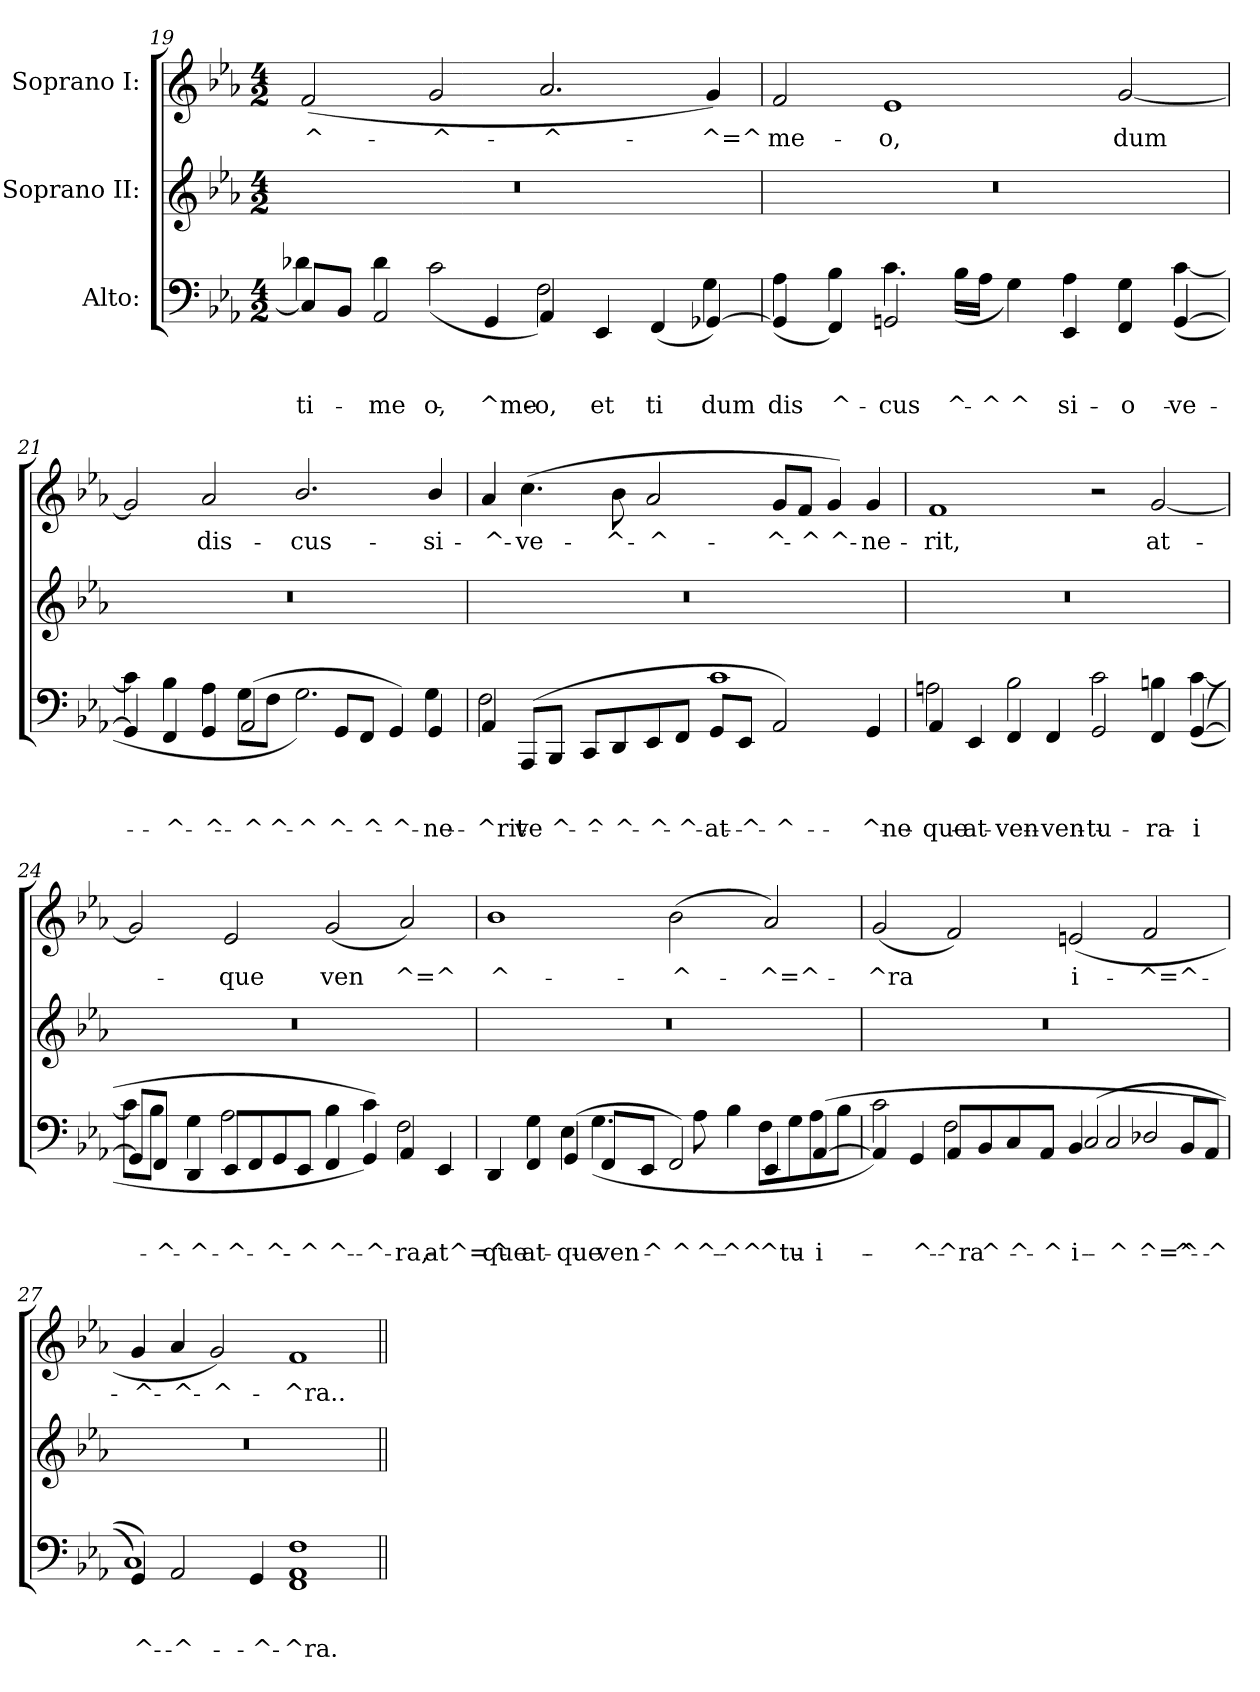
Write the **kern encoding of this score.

**kern	**text	**text	**text	**kern	**kern	**text
*part3	*part3	*part3	*part3	*part2	*part1	*part1
*staff3	*staff3	*staff3	*staff3	*staff2	*staff1	*staff1
*I"Alto:	*	*	*	*I"Soprano II:	*I"Soprano I:	*
!!LO:LB:g=z
*clefF4	*	*	*	*clefG2	*clefG2	*
*k[b-e-a-]	*	*	*	*k[b-e-a-]	*k[b-e-a-]	*
*E-:	*	*	*	*E-:	*E-:	*
*M4/2	*	*	*	*M4/2	*M4/2	*
=19	=19	=19	=19	=19	=19	=19
*^	*	*	*	*	*	*
!	!	!	!	!LO:LY:b	!	!	!LO:LY:b
8C/L]	4d-X\	.	.	ti-	0r	(<2f/	-^-
8BB-/J	.	.	.	.	.	.	.
!	!	!	!	!LO:LY:b	!	!	!
!	!	!	!	!LO:LY:b	!	!	!
2AA-/	4d-\	.	.	-me-	.	.	.
!	!	!	!	!LO:LY:b	!	!	!LO:LY:b
.	(>2c\	.	.	-o,	.	2g/	-^-
!	!	!	!	!LO:LY:b	!	!	!
4GG/	.	.	.	-^me-	.	.	.
!	!	!	!	!LO:LY:b	!	!	!LO:LY:b
4AA-/	2F\)	.	.	-o,	.	2.a-/	-^-
!	!	!	!	!LO:LY:b	!	!	!
4EE-/	.	.	.	et	.	.	.
!	!	!	!	!LO:LY:b	!	!	!
(<4FF/	4ryy	.	.	ti	.	.	.
!	!	!	!	!LO:LY:b	!	!	!
!	!	!	!	!LO:LY:b	!	!	!LO:LY:b
[<4GG-X/)	4G\	.	.	dum	.	4g/)	-^=^
=20	=20	=20	=20	=20	=20	=20	=20
!	!	!	!	!LO:LY:b	!	!	!LO:LY:b
4GG-/]	(>4A-\	.	.	-dis	0r	2f/	me-
!	!	!	!	!LO:LY:b	!	!	!
!	!	!	!	!LO:LY:b	!	!	!
4FF/	4B-\)	.	.	^-	.	.	.
!	!	!	!	!LO:LY:b	!	!	!
!	!	!	!	!LO:LY:b	!	!	!LO:LY:b
2GG/	4.c\	.	.	-cus	.	1e-	-o,
!	!	!	!	!LO:LY:b	!	!	!
.	(>16B-\LL	.	.	^-	.	.	.
!	!	!	!	!LO:LY:b	!	!	!
.	16A-\JJ	.	.	-^	.	.	.
!	!	!	!	!LO:LY:b	!	!	!
4ryy	4G\)	.	.	^-	.	.	.
!	!	!	!	!LO:LY:b	!	!	!
!	!	!	!	!LO:LY:b	!	!	!
4EE-/	4A-\	.	.	-si-	.	.	.
!	!	!	!	!LO:LY:b	!	!	!
!	!	!	!	!LO:LY:b	!	!	!LO:LY:b
4FF/	4G\	.	.	-o	.	[<2g/	dum
!	!	!	!	!LO:LY:b	!	!	!
!	!	!	!	!LO:LY:b	!	!	!
[<4GG/	(>[>4c\	.	.	ve-	.	.	.
=21	=21	=21	=21	=21	=21	=21	=21
4GG/]	4c\]	.	.	.	0r	2g/]	.
!	!	!	!	!LO:LY:b	!	!	!
!	!	!	!	!LO:LY:b	!	!	!
4FF/	4B-\	.	.	-^-	.	.	.
!	!	!	!	!LO:LY:b	!	!	!
!	!	!	!	!LO:LY:b	!	!	!LO:LY:b
4GG/	4A-\	.	.	-^-	.	2a-/	dis-
!	!	!	!	!LO:LY:b	!	!	!
!	!	!	!	!LO:LY:b	!	!	!
(<2AA-/	8G\L	.	.	-^-	.	.	.
!	!	!	!	!LO:LY:b	!	!	!
.	8F\J	.	.	-^	.	.	.
!	!	!	!	!LO:LY:b	!	!	!LO:LY:b
.	2.G\)	.	.	^-	.	2.b-/	-cus-
!	!	!	!	!LO:LY:b	!	!	!
8GG/L	.	.	.	-^-	.	.	.
!	!	!	!	!LO:LY:b	!	!	!
8FF/J	.	.	.	-^	.	.	.
!	!	!	!	!LO:LY:b	!	!	!
4GG/)	.	.	.	^-	.	.	.
!	!	!	!	!LO:LY:b	!	!	!
!	!	!	!	!LO:LY:b	!	!	!LO:LY:b
4GG/	4G\	.	.	-ne-	.	4b-/	-si-
!!LO:LB:g=z
=22	=22	=22	=22	=22	=22	=22	=22
!	!	!	!	!LO:LY:b	!	!	!
!	!	!	!	!LO:LY:b	!	!	!LO:LY:b
4AA-/	2F\	.	.	-^rit	0r	4a-/	-^-
!	!	!	!	!LO:LY:b	!	!	!LO:LY:b
(<8AAA-/L	.	.	.	-ve	.	(>4.cc\	-ve-
!	!	!	!	!LO:LY:b	!	!	!
8BBB-/J	.	.	.	^-	.	.	.
!	!	!	!	!LO:LY:b	!	!	!
8CC/L	2ryy	.	.	-^	.	.	.
!	!	!	!	!LO:LY:b	!	!	!LO:LY:b
8DD/	.	.	.	^-	.	8b-\	-^-
!	!	!	!	!LO:LY:b	!	!	!LO:LY:b
8EE-/	.	.	.	-^	.	2a-/	-^-
!	!	!	!	!LO:LY:b	!	!	!
8FF/J	.	.	.	^-	.	.	.
!	!	!	!	!LO:LY:b	!	!	!
!	!	!	!	!LO:LY:b	!	!	!
8GG/L	1c	.	.	at-	.	.	.
!	!	!	!	!LO:LY:b	!	!	!
8EE-/J	.	.	.	^-	.	.	.
!	!	!	!	!LO:LY:b	!	!	!LO:LY:b
2AA-/)	.	.	.	-^-	.	8g/L	-^-
!	!	!	!	!	!	!	!LO:LY:b
.	.	.	.	.	.	8f/J	-^
!	!	!	!	!	!	!	!LO:LY:b
.	.	.	.	.	.	4g/)	^-
!	!	!	!	!LO:LY:b	!	!	!LO:LY:b
4GG/	.	.	.	-^ne-	.	4g/	-ne-
=23	=23	=23	=23	=23	=23	=23	=23
!	!	!	!	!LO:LY:b	!	!	!
!	!	!	!	!LO:LY:b	!	!	!LO:LY:b
4AA-/	2An\	.	.	que	0r	1f	-rit,
!	!	!	!	!LO:LY:b	!	!	!
4EE-/	.	.	.	at-	.	.	.
!	!	!	!	!LO:LY:b	!	!	!
!	!	!	!	!LO:LY:b	!	!	!
4FF/	2B-\	.	.	ven-	.	.	.
!	!	!	!	!LO:LY:b	!	!	!
4FF/	.	.	.	ven-	.	.	.
!	!	!	!	!LO:LY:b	!	!	!
!	!	!	!	!LO:LY:b	!	!	!
2GG/	2c\	.	.	-tu-	.	2r	.
!	!	!	!	!LO:LY:b	!	!	!
!	!	!	!	!LO:LY:b	!	!	!LO:LY:b
4FF/	4Bn\	.	.	-ra	.	[<2g/	at-
!	!	!	!	!LO:LY:b	!	!	!
!	!	!	!	!LO:LY:b	!	!	!
(<[<4GG/	(>[>4c\	.	.	i	.	.	.
!!LO:LB:g=z
=24	=24	=24	=24	=24	=24	=24	=24
8GG/L]	8c\L]	.	.	.	0r	2g/]	.
!	!	!	!	!LO:LY:b	!	!	!
!	!	!	!	!LO:LY:b	!	!	!
8FF/J	8B-\J	.	.	^-	.	.	.
!	!	!	!	!LO:LY:b	!	!	!
!	!	!	!	!LO:LY:b	!	!	!
4DD/	4G\	.	.	-^	.	.	.
!	!	!	!	!LO:LY:b	!	!	!
!	!	!	!	!LO:LY:b	!	!	!LO:LY:b
8EE-/L	2A-\	.	.	^-	.	2e-/	-que
8FF/	.	.	.	.	.	.	.
!	!	!	!	!LO:LY:b	!	!	!
8GG/	.	.	.	^-	.	.	.
!	!	!	!	!LO:LY:b	!	!	!
8EE-/J	.	.	.	-^	.	.	.
!	!	!	!	!LO:LY:b	!	!	!
!	!	!	!	!LO:LY:b	!	!	!LO:LY:b
4FF/	4B-\	.	.	-^-	.	(<2g/	ven
!	!	!	!	!LO:LY:b	!	!	!
!	!	!	!	!LO:LY:b	!	!	!
4GG/)	4c\)	.	.	-^-	.	.	.
!	!	!	!	!LO:LY:b	!	!	!
!	!	!	!	!LO:LY:b	!	!	!LO:LY:b
4AA-/	2F\	.	.	-ra,	.	2a-/)	^=^
!	!	!	!	!LO:LY:b	!	!	!
4EE-/	.	.	.	at^=^	.	.	.
!!LO:LB:g=z
=25	=25	=25	=25	=25	=25	=25	=25
!	!	!	!	!LO:LY:b	!	!	!LO:LY:b
4DD/	4ryy	.	.	que	0r	1b-	^-
!	!	!	!	!LO:LY:b	!	!	!
!	!	!	!	!LO:LY:b	!	!	!
4FF/	4G\	.	.	-at-	.	.	.
!	!	!	!	!LO:LY:b	!	!	!
!	!	!	!	!LO:LY:b	!	!	!
(<4GG/	4E-\	.	.	-que	.	.	.
!	!	!	!	!LO:LY:b	!	!	!
!	!	!	!	!LO:LY:b	!	!	!
8FF/L	(>4.G\	.	.	ven	.	.	.
!	!	!	!	!LO:LY:b	!	!	!
8EE-/J	.	.	.	-^	.	.	.
!	!	!	!	!LO:LY:b	!	!	!LO:LY:b
2FF/)	.	.	.	^-	.	(>2b-\	-^-
!	!	!	!	!LO:LY:b	!	!	!
.	8A-\	.	.	^-	.	.	.
!	!	!	!	!LO:LY:b	!	!	!
.	4B-\	.	.	-^^-	.	.	.
!	!	!	!	!LO:LY:b	!	!	!
!	!	!	!	!LO:LY:b	!	!	!LO:LY:b
4EE-/	8F\L	.	.	-^tu-	.	2a-/)	-^=^-
.	8G\	.	.	.	.	.	.
!	!	!	!	!LO:LY:b	!	!	!
(<[<4AA-/	8A-\	.	.	i-	.	.	.
.	8B-\J	.	.	.	.	.	.
=26	=26	=26	=26	=26	=26	=26	=26
!	!	!	!	!	!	!	!LO:LY:b
4AA-/]	2c\)	.	.	.	0r	(<2g/	-^ra
!	!	!	!	!LO:LY:b	!	!	!
4GG/	.	.	.	-^-	.	.	.
!	!	!	!	!LO:LY:b	!	!	!
!	!	!	!	!LO:LY:b	!	!	!
8AA-/L	2F\	.	.	^ra	.	2f/)	.
!	!	!	!	!LO:LY:b	!	!	!
8BB-/	.	.	.	-^	.	.	.
!	!	!	!	!LO:LY:b	!	!	!
8C/	.	.	.	^-	.	.	.
!	!	!	!	!LO:LY:b	!	!	!
8AA-/J	.	.	.	-^	.	.	.
!	!	!	!	!LO:LY:b	!	!	!
!	!	!	!	!LO:LY:b	!	!	!LO:LY:b
4BB-/	(<2C/	.	.	i-	.	(<2en/	i-
!	!	!	!	!LO:LY:b	!	!	!
2C/	.	.	.	-^-	.	.	.
!	!	!	!	!LO:LY:b	!	!	!LO:LY:b
.	2D-X/	.	.	-^=^-	.	2f/	-^=^-
!	!	!	!	!LO:LY:b	!	!	!
8BB-/L	.	.	.	-^-	.	.	.
!	!	!	!	!LO:LY:b	!	!	!
8AA-/J	.	.	.	-^	.	.	.
=27	=27	=27	=27	=27	=27	=27	=27
!	!	!	!	!LO:LY:b	!	!	!
!	!	!	!	!LO:LY:b	!	!	!LO:LY:b
4GG/)	1C)	.	.	^-	0r	4g/	-^-
!	!	!	!	!LO:LY:b	!	!	!LO:LY:b
2AA-/	.	.	.	-^-	.	4a-/	-^-
!	!	!	!	!	!	!	!LO:LY:b
.	.	.	.	.	.	2g/)	-^-
!	!	!	!	!LO:LY:b	!	!	!
4GG/	.	.	.	-^-	.	.	.
!	!	!	!	!LO:LY:b	!	!	!
!	!	!	!	!LO:LY:b	!	!	!LO:LY:b
1AA-	1FF 1F	.	.	-^ra.	.	1f	-^ra..
*v	*v	*	*	*	*	*	*
=||	=||	=||	=||	=||	=||	=||
*-	*-	*-	*-	*-	*-	*-
